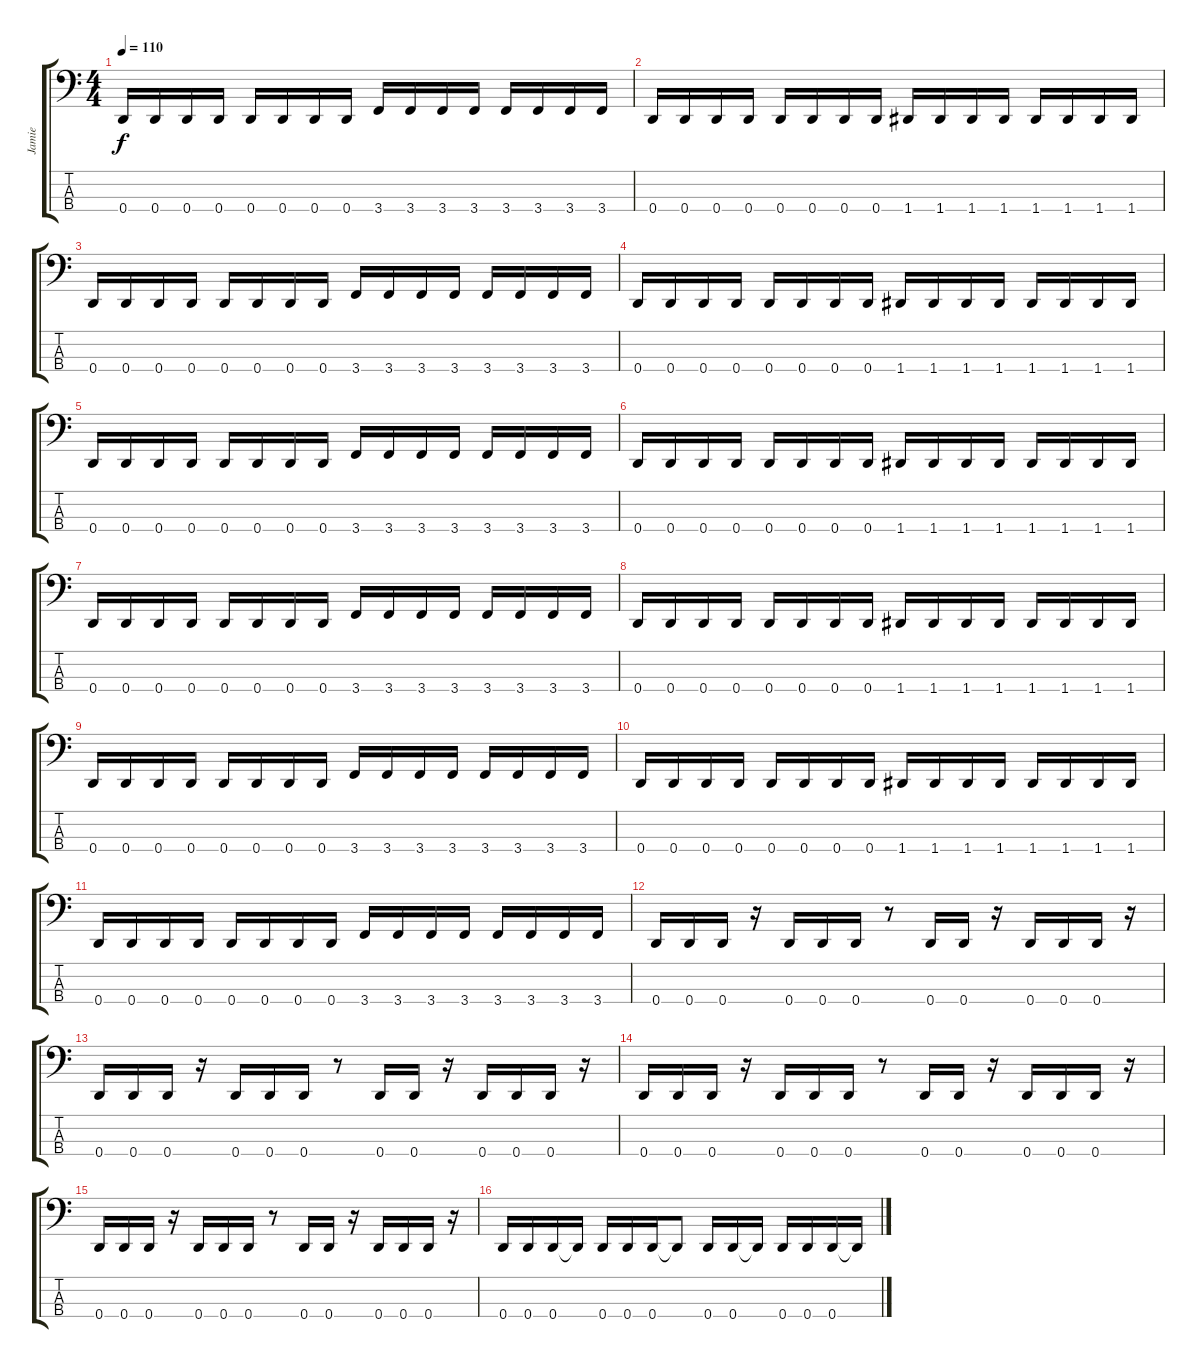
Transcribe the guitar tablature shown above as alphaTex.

\track ("Jamie" "Jamie") {instrument electricbasspick}
\staff {score tabs}
\tuning (F2 C2 G1 D1) {hide}
\ts (4 4)
\tempo 110
\clef f4
\ks c
0.4.16{dy f} 0.4.16 0.4.16 0.4.16 0.4.16 0.4.16 0.4.16 0.4.16 3.4.16 3.4.16 3.4.16 3.4.16 3.4.16 3.4.16 3.4.16 3.4.16 |
0.4.16 0.4.16 0.4.16 0.4.16 0.4.16 0.4.16 0.4.16 0.4.16 1.4.16 1.4.16 1.4.16 1.4.16 1.4.16 1.4.16 1.4.16 1.4.16 |
0.4.16 0.4.16 0.4.16 0.4.16 0.4.16 0.4.16 0.4.16 0.4.16 3.4.16 3.4.16 3.4.16 3.4.16 3.4.16 3.4.16 3.4.16 3.4.16 |
0.4.16 0.4.16 0.4.16 0.4.16 0.4.16 0.4.16 0.4.16 0.4.16 1.4.16 1.4.16 1.4.16 1.4.16 1.4.16 1.4.16 1.4.16 1.4.16 |
0.4.16 0.4.16 0.4.16 0.4.16 0.4.16 0.4.16 0.4.16 0.4.16 3.4.16 3.4.16 3.4.16 3.4.16 3.4.16 3.4.16 3.4.16 3.4.16 |
0.4.16 0.4.16 0.4.16 0.4.16 0.4.16 0.4.16 0.4.16 0.4.16 1.4.16 1.4.16 1.4.16 1.4.16 1.4.16 1.4.16 1.4.16 1.4.16 |
0.4.16 0.4.16 0.4.16 0.4.16 0.4.16 0.4.16 0.4.16 0.4.16 3.4.16 3.4.16 3.4.16 3.4.16 3.4.16 3.4.16 3.4.16 3.4.16 |
0.4.16 0.4.16 0.4.16 0.4.16 0.4.16 0.4.16 0.4.16 0.4.16 1.4.16 1.4.16 1.4.16 1.4.16 1.4.16 1.4.16 1.4.16 1.4.16 |
0.4.16 0.4.16 0.4.16 0.4.16 0.4.16 0.4.16 0.4.16 0.4.16 3.4.16 3.4.16 3.4.16 3.4.16 3.4.16 3.4.16 3.4.16 3.4.16 |
0.4.16 0.4.16 0.4.16 0.4.16 0.4.16 0.4.16 0.4.16 0.4.16 1.4.16 1.4.16 1.4.16 1.4.16 1.4.16 1.4.16 1.4.16 1.4.16 |
0.4.16 0.4.16 0.4.16 0.4.16 0.4.16 0.4.16 0.4.16 0.4.16 3.4.16 3.4.16 3.4.16 3.4.16 3.4.16 3.4.16 3.4.16 3.4.16 |
0.4.16 0.4.16 0.4.16 r.16 0.4.16 0.4.16 0.4.16 r.8 0.4.16 0.4.16 r.16 0.4.16 0.4.16 0.4.16 r.16 |
0.4.16 0.4.16 0.4.16 r.16 0.4.16 0.4.16 0.4.16 r.8 0.4.16 0.4.16 r.16 0.4.16 0.4.16 0.4.16 r.16 |
0.4.16 0.4.16 0.4.16 r.16 0.4.16 0.4.16 0.4.16 r.8 0.4.16 0.4.16 r.16 0.4.16 0.4.16 0.4.16 r.16 |
0.4.16 0.4.16 0.4.16 r.16 0.4.16 0.4.16 0.4.16 r.8 0.4.16 0.4.16 r.16 0.4.16 0.4.16 0.4.16 r.16 |
0.4.16 0.4.16 0.4.16 0.4{t}.16 0.4.16 0.4.16 0.4.16 0.4{t}.8 0.4.16 0.4.16 0.4{t}.16 0.4.16 0.4.16 0.4.16 0.4{t}.16
